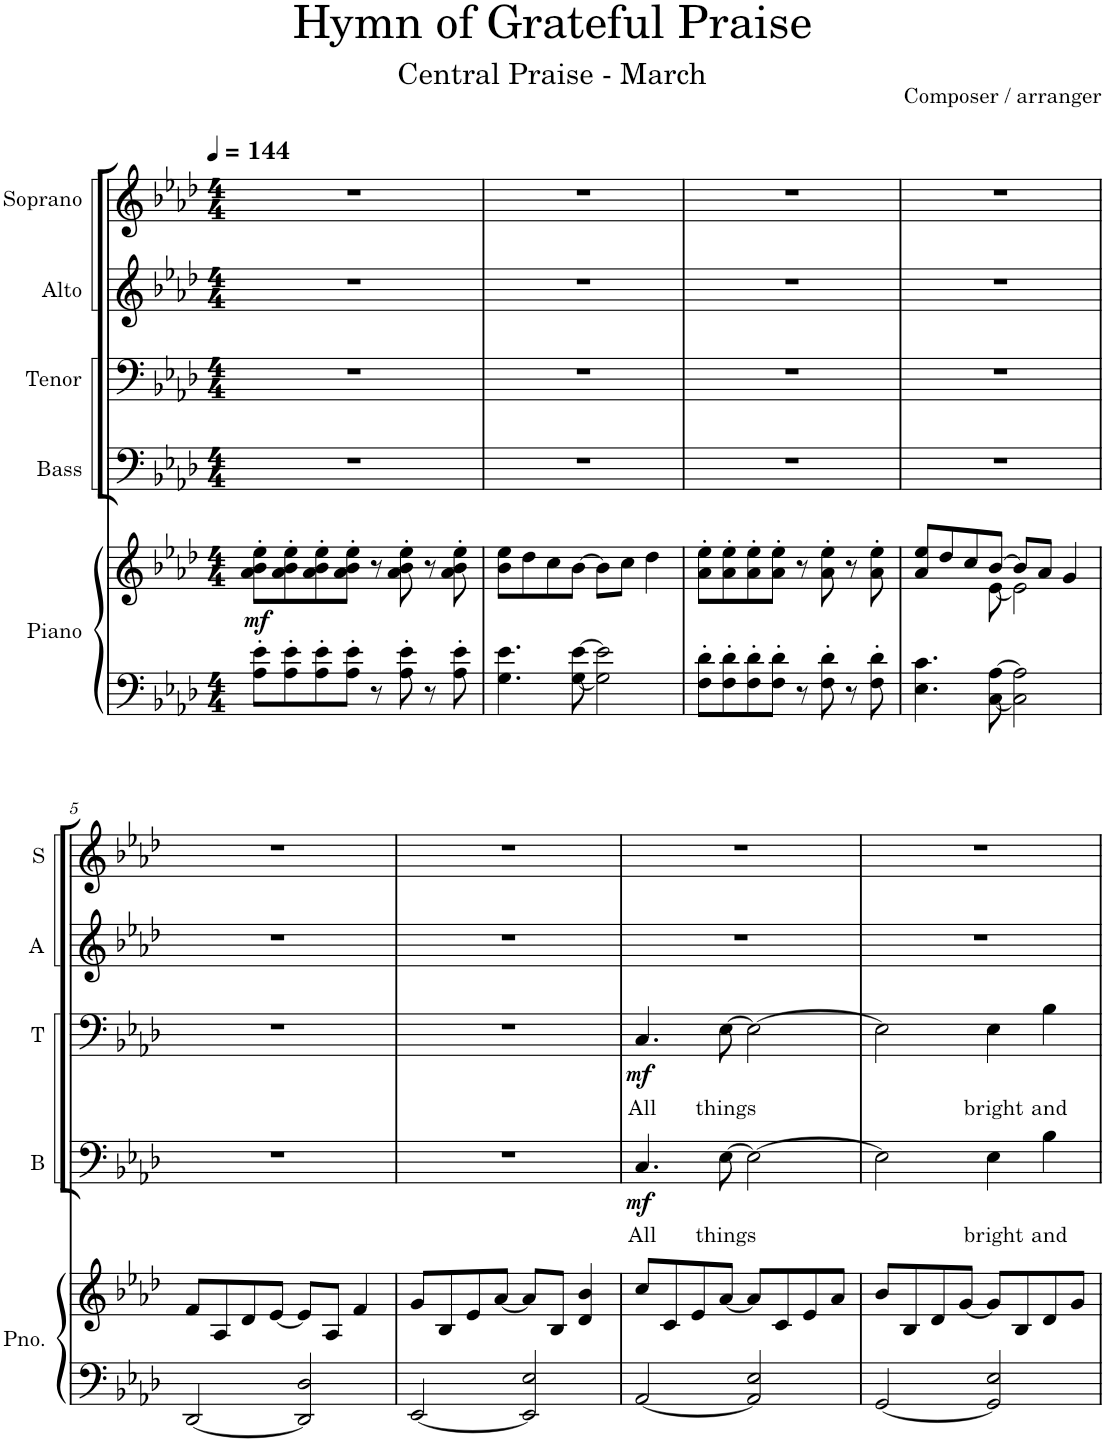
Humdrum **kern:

**kern	**kern	**dynam	**kern	**text	**dynam	**kern	**text	**dynam	**kern	**kern
*part5	*part5	*part5	*part4	*part4	*part4	*part3	*part3	*part3	*part2	*part1
*staff6	*staff5	*staff5/6	*staff4	*staff4	*staff4	*staff3	*staff3	*staff3	*staff2	*staff1
*I"Piano	*	*	*I"Bass	*	*	*I"Tenor	*	*	*I"Alto	*I"Soprano
*I'Pno.	*	*	*I'B	*	*	*I'T	*	*	*I'A	*I'S
*clefF4	*clefG2	*	*clefF4	*	*	*clefF4	*	*	*clefG2	*clefG2
*k[b-e-a-d-]	*k[b-e-a-d-]	*	*k[b-e-a-d-]	*	*	*k[b-e-a-d-]	*	*	*k[b-e-a-d-]	*k[b-e-a-d-]
*M4/4	*M4/4	*	*M4/4	*	*	*M4/4	*	*	*M4/4	*M4/4
*MM144	*MM144	*	*MM144	*	*	*MM144	*	*	*MM144	*MM144
=1	=1	=1	=1	=1	=1	=1	=1	=1	=1	=1
!	!	!LO:DY:b	!	!	!	!	!	!	!	!
8A-\' 8e-\'L	8a-\' 8b-\' 8ee-\'L	mf	1r	.	.	1r	.	.	1r	1r
8A-\' 8e-\'	8a-\' 8b-\' 8ee-\'	.	.	.	.	.	.	.	.	.
8A-\' 8e-\'	8a-\' 8b-\' 8ee-\'	.	.	.	.	.	.	.	.	.
8A-\' 8e-\'J	8a-\' 8b-\' 8ee-\'J	.	.	.	.	.	.	.	.	.
8r	8r	.	.	.	.	.	.	.	.	.
8A-\' 8e-\'	8a-\' 8b-\' 8ee-\'	.	.	.	.	.	.	.	.	.
8r	8r	.	.	.	.	.	.	.	.	.
8A-\' 8e-\'	8a-\' 8b-\' 8ee-\'	.	.	.	.	.	.	.	.	.
=2	=2	=2	=2	=2	=2	=2	=2	=2	=2	=2
4.G\ 4.e-\	8b-\ 8ee-\L	.	1r	.	.	1r	.	.	1r	1r
.	8dd-\	.	.	.	.	.	.	.	.	.
.	8cc\	.	.	.	.	.	.	.	.	.
[8G\ [8e-\	[8b-\J	.	.	.	.	.	.	.	.	.
2G\] 2e-\]	8b-\L]	.	.	.	.	.	.	.	.	.
.	8cc\J	.	.	.	.	.	.	.	.	.
.	4dd-\	.	.	.	.	.	.	.	.	.
=3	=3	=3	=3	=3	=3	=3	=3	=3	=3	=3
8F\' 8d-\'L	8a-\' 8ee-\'L	.	1r	.	.	1r	.	.	1r	1r
8F\' 8d-\'	8a-\' 8ee-\'	.	.	.	.	.	.	.	.	.
8F\' 8d-\'	8a-\' 8ee-\'	.	.	.	.	.	.	.	.	.
8F\' 8d-\'J	8a-\' 8ee-\'J	.	.	.	.	.	.	.	.	.
8r	8r	.	.	.	.	.	.	.	.	.
8F\' 8d-\'	8a-\' 8ee-\'	.	.	.	.	.	.	.	.	.
8r	8r	.	.	.	.	.	.	.	.	.
8F\' 8d-\'	8a-\' 8ee-\'	.	.	.	.	.	.	.	.	.
=4	=4	=4	=4	=4	=4	=4	=4	=4	=4	=4
*	*^	*	*	*	*	*	*	*	*	*
4.E-\ 4.c\	8a-/ 8ee-/L	4.ryy	.	1r	.	.	1r	.	.	1r	1r
.	8dd-/	.	.	.	.	.	.	.	.	.	.
.	8cc/	.	.	.	.	.	.	.	.	.	.
[8C\ [8A-\	[8b-/J	[8e-\	.	.	.	.	.	.	.	.	.
2C\] 2A-\]	8b-/L]	2e-\]	.	.	.	.	.	.	.	.	.
.	8a-/J	.	.	.	.	.	.	.	.	.	.
.	4g/	.	.	.	.	.	.	.	.	.	.
*	*v	*v	*	*	*	*	*	*	*	*	*
!!LO:LB:g=z
=5	=5	=5	=5	=5	=5	=5	=5	=5	=5	=5
[2DD-/	8f/L	.	1r	.	.	1r	.	.	1r	1r
.	8A-/	.	.	.	.	.	.	.	.	.
.	8d-/	.	.	.	.	.	.	.	.	.
.	[8e-/J	.	.	.	.	.	.	.	.	.
2DD-/] 2D-/	8e-/L]	.	.	.	.	.	.	.	.	.
.	8A-/J	.	.	.	.	.	.	.	.	.
.	4f/	.	.	.	.	.	.	.	.	.
=6	=6	=6	=6	=6	=6	=6	=6	=6	=6	=6
[2EE-/	8g/L	.	1r	.	.	1r	.	.	1r	1r
.	8B-/	.	.	.	.	.	.	.	.	.
.	8e-/	.	.	.	.	.	.	.	.	.
.	[8a-/J	.	.	.	.	.	.	.	.	.
2EE-/] 2E-/	8a-/L]	.	.	.	.	.	.	.	.	.
.	8B-/J	.	.	.	.	.	.	.	.	.
.	4d-/ 4b-/	.	.	.	.	.	.	.	.	.
=7	=7	=7	=7	=7	=7	=7	=7	=7	=7	=7
!	!	!	!	!LO:LY:b	!LO:DY:b	!	!LO:LY:b	!LO:DY:b	!	!
[2AA-/	8cc/L	.	4.C/	All	mf	4.C/	All	mf	1r	1r
.	8c/	.	.	.	.	.	.	.	.	.
.	8e-/	.	.	.	.	.	.	.	.	.
!	!	!	!	!LO:LY:b	!	!	!LO:LY:b	!	!	!
.	[8a-/J	.	[8E-\	things	.	[8E-\	things	.	.	.
2AA-/] 2E-/	8a-/L]	.	2E-\_	.	.	2E-\_	.	.	.	.
.	8c/	.	.	.	.	.	.	.	.	.
.	8e-/	.	.	.	.	.	.	.	.	.
.	8a-/J	.	.	.	.	.	.	.	.	.
=8	=8	=8	=8	=8	=8	=8	=8	=8	=8	=8
[2GG/	8b-/L	.	2E-\]	.	.	2E-\]	.	.	1r	1r
.	8B-/	.	.	.	.	.	.	.	.	.
.	8d-/	.	.	.	.	.	.	.	.	.
.	[8g/J	.	.	.	.	.	.	.	.	.
!	!	!	!	!LO:LY:b	!	!	!LO:LY:b	!	!	!
2GG/] 2E-/	8g/L]	.	4E-\	-bright	.	4E-\	-bright	.	.	.
.	8B-/	.	.	.	.	.	.	.	.	.
!	!	!	!	!LO:LY:b	!	!	!LO:LY:b	!	!	!
.	8d-/	.	4B-\	and	.	4B-\	and	.	.	.
.	8g/J	.	.	.	.	.	.	.	.	.
=	=	=	=	=	=	=	=	=	=	=
*-	*-	*-	*-	*-	*-	*-	*-	*-	*-	*-
